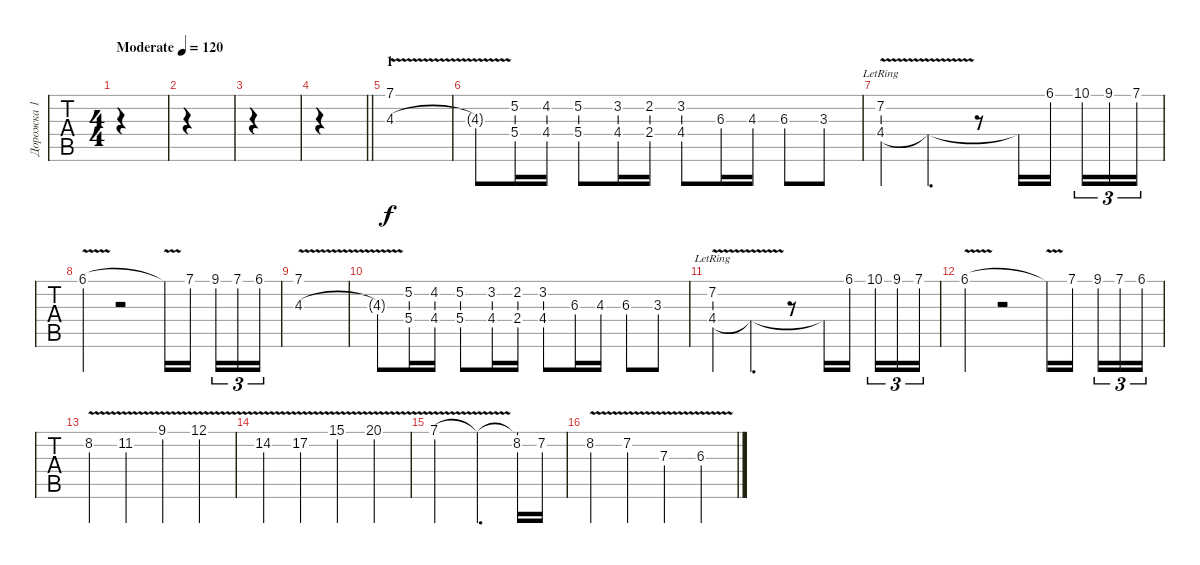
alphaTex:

\track ("Дорожка 1" "Дорожка 1") {instrument stringensemble1}
\staff {tabs}
\tuning (E4 B3 G3 D3 A2 E2) {hide}
\ts (4 4)
\tempo (120 "Moderate")
\clef g2
\ks c
|
|
|
\barLineRight lightlight
|
\section ("" "1")
(7.1 4.3{v}).1 |
4.3{t}.8 (5.2 5.4).16 (4.2 4.4).16 (5.2 5.4).8 (3.2 4.4).16 (2.2 2.4).16 (3.2 4.4).8 6.3.16 4.3.16 6.3.8 3.3.8 |
(7.2{lr} 4.4{v}).4 4.4{t}.4{d} r.8 4.4{t}.16 6.1.16{beam splitsecondary} 10.1.16{tu (3 2)} 9.1.16{tu (3 2)} 7.1.16{tu (3 2)} |
6.1{v}.4 r.2 6.1{t}.16 7.1.16{beam splitsecondary} 9.1.16{tu (3 2)} 7.1.16{tu (3 2)} 6.1.16{tu (3 2)} |
(7.1 4.3{v}).1 |
4.3{t}.8 (5.2 5.4).16 (4.2 4.4).16 (5.2 5.4).8 (3.2 4.4).16 (2.2 2.4).16 (3.2 4.4).8 6.3.16 4.3.16 6.3.8 3.3.8 |
(7.2{lr} 4.4{v}).4 4.4{t}.4{d} r.8 4.4{t}.16 6.1.16{beam splitsecondary} 10.1.16{tu (3 2)} 9.1.16{tu (3 2)} 7.1.16{tu (3 2)} |
6.1{v}.4 r.2 6.1{t}.16 7.1.16{beam splitsecondary} 9.1.16{tu (3 2)} 7.1.16{tu (3 2)} 6.1.16{tu (3 2)} |
8.2{v}.4 11.2{v}.4 9.1{v}.4 12.1{v}.4 |
14.2{v}.4 17.2{v}.4 15.1{v}.4 20.1{v}.4 |
7.1{v}.2 7.1{t}.4{d} (7.1{t} 8.2).16 7.2.16 |
8.2{v}.4 7.2{v}.4 7.3{v}.4 6.3{v}.4
